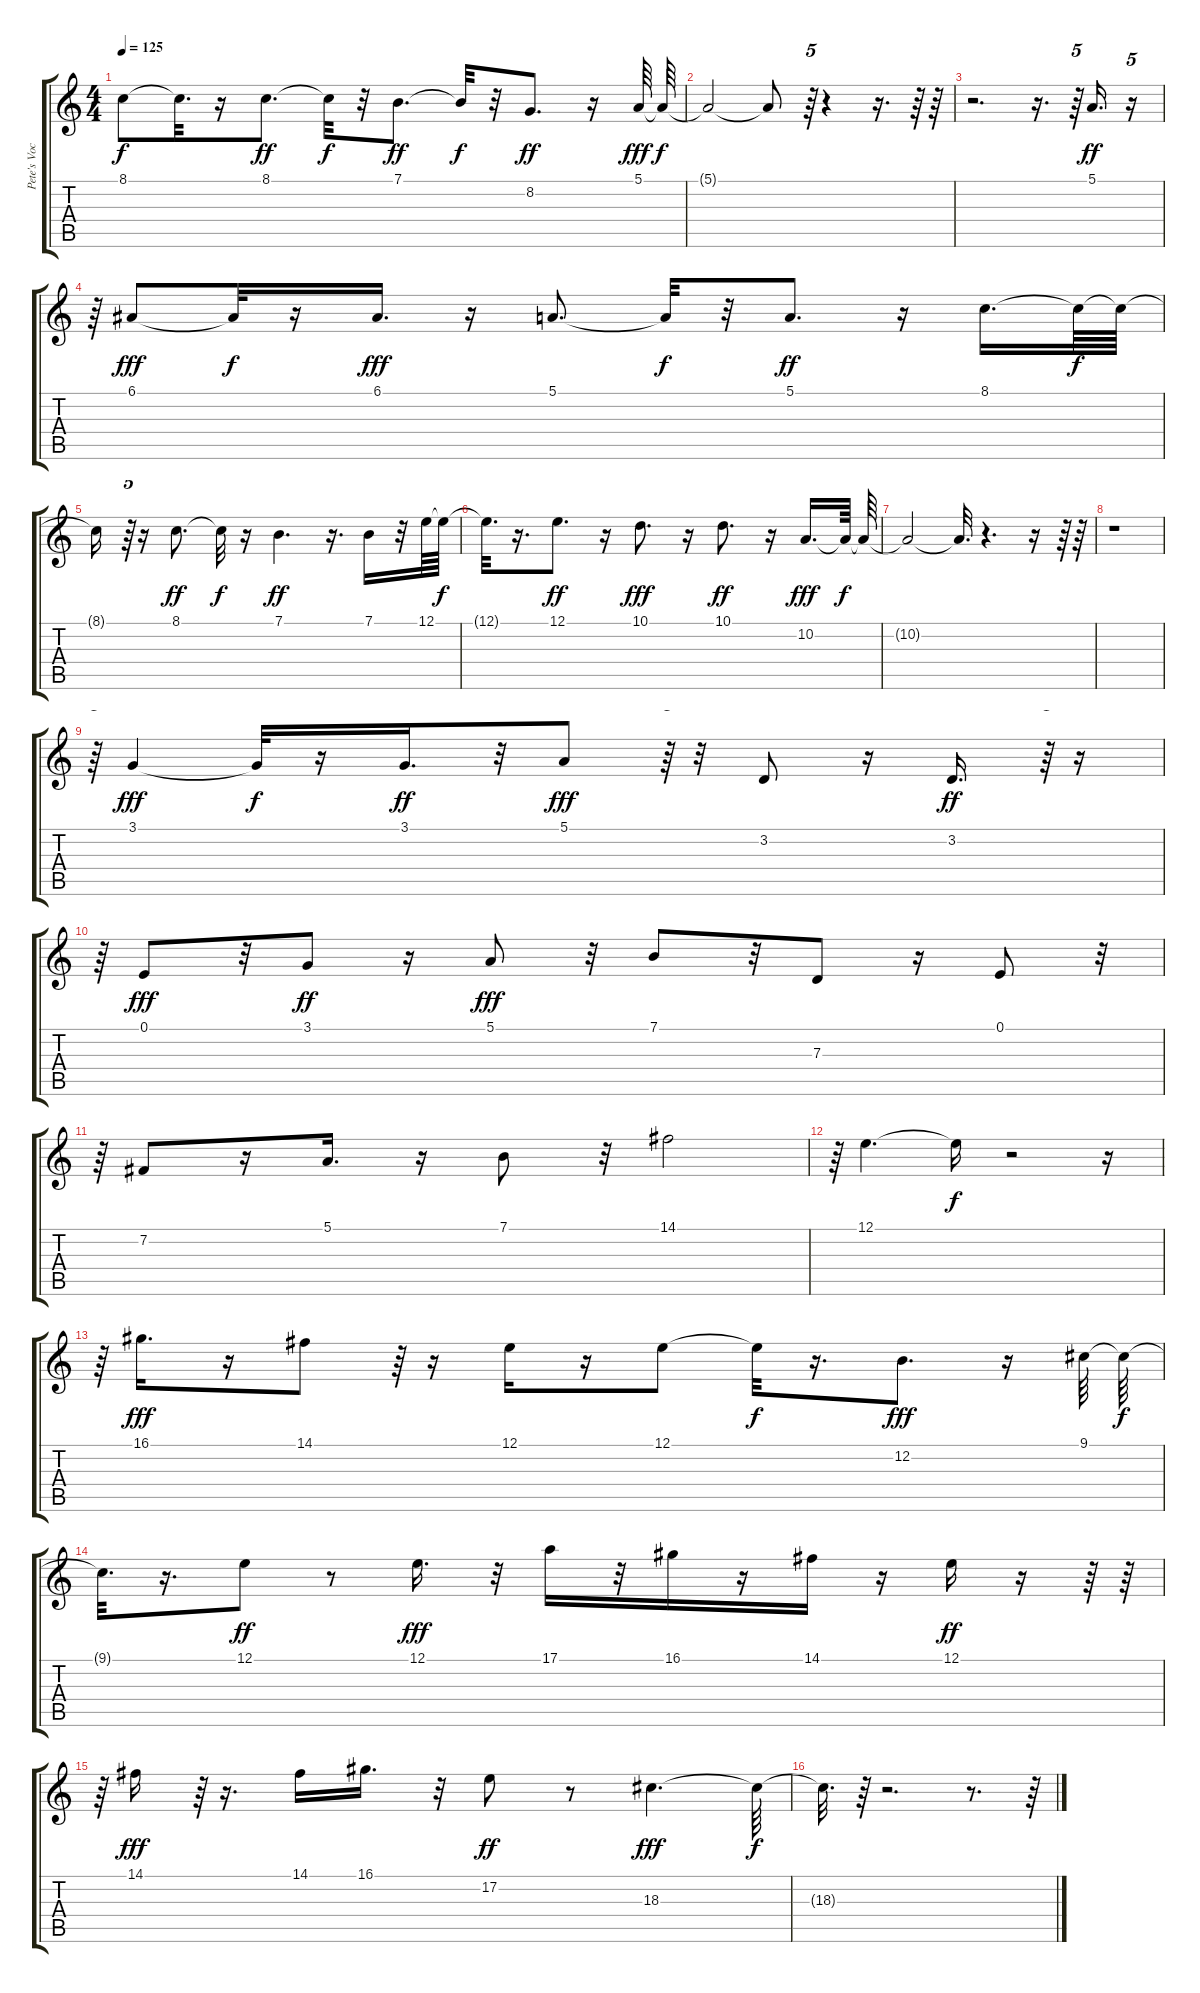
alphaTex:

\track ("Pete's Vocal" "Pete's Voc") {instrument oboe}
\staff {score tabs}
\tuning (E4 B3 G3 D3 A2 E2) {hide}
\ts (4 4)
\tempo 125
\clef g2
\ks c
8.1{t}.8{dy f} 8.1{t}.32{d} r.16 8.1.8{d dy ff} 8.1{t}.32{dy f} r.32 7.1.8{d dy ff} 7.1{t}.32{dy f} r.32 8.2.8{d dy ff} r.16 5.1.64{dy fff} 5.1{t}.64{dy f} |
5.1{t}.2 5.1{t}.8 r.64{tu (5 4)} r.4 r.16{d} r.64 r.64 |
r.2{d} r.16{d} r.64{tu (5 4)} 5.1.16{d dy ff} r.16{tu (5 4)} |
r.64{tu (5 4)} 6.1.8{dy fff} 6.1{t}.32{dy f} r.16 6.1.16{d dy fff} r.16 5.1.8{d} 5.1{t}.32{dy f} r.32 5.1.8{d dy ff} r.16 8.1.16{d} 8.1{t}.64{dy f} 8.1{t}.64 |
8.1{t}.16 r.64{tu (5 4)} r.16 8.1.8{d dy ff} 8.1{t}.32{dy f} r.16 7.1.4{d dy ff} r.16{d} 7.1.16 r.32 12.1.64 12.1{t}.64{dy f} |
12.1{t}.32{d} r.16{d} 12.1.8{d dy ff} r.16 10.1.8{d dy fff} r.16 10.1.8{d dy ff} r.16 10.2.16{d dy fff} 10.2{t}.64{dy f} 10.2{t}.64 |
10.2{t}.2 10.2{t}.32{d} r.4{d} r.16 r.64 r.64 |
r.1 |
r.64{tu (5 4)} 3.1.4{dy fff} 3.1{t}.32{dy f} r.16 3.1.16{d dy ff} r.32 5.1.8{dy fff} r.64{tu (3 2)} r.32 3.2.8 r.16 3.2.16{d dy ff} r.64{tu (3 2)} r.16 |
r.64 0.1.8{dy fff} r.32 3.1.8{dy ff} r.16 5.1.8{dy fff} r.32 7.1.8 r.32 7.3.8 r.16 0.1.8 r.32 |
r.64 7.2.8 r.16 5.1.16{d} r.16 7.1.8 r.32 14.1.2 |
r.64 12.1.4{d} 12.1{t}.16{dy f} r.2 r.16 |
r.64 16.1.16{d dy fff} r.16 14.1.8 r.64{tu (5 4)} r.16 12.1.16 r.16 12.1.8 12.1{t}.32{dy f} r.16{d} 12.2.8{d dy fff} r.16 9.1.64 9.1{t}.64{dy f} |
9.1{t}.32{d} r.16{d} 12.1.8{dy ff} r.8 12.1.16{d dy fff} r.32 17.1.16 r.32 16.1.16 r.16 14.1.16 r.16 12.1.16{dy ff} r.16 r.64 r.64 |
r.64 14.1.16{dy fff} r.64{tu (3 2)} r.16{d} 14.1.16 16.1.16{d} r.32 17.2.8{dy ff} r.8 18.3.4{d dy fff} 18.3{t}.64{dy f} |
18.3{t}.32{d} r.64 r.2{d} r.8{d} r.64
